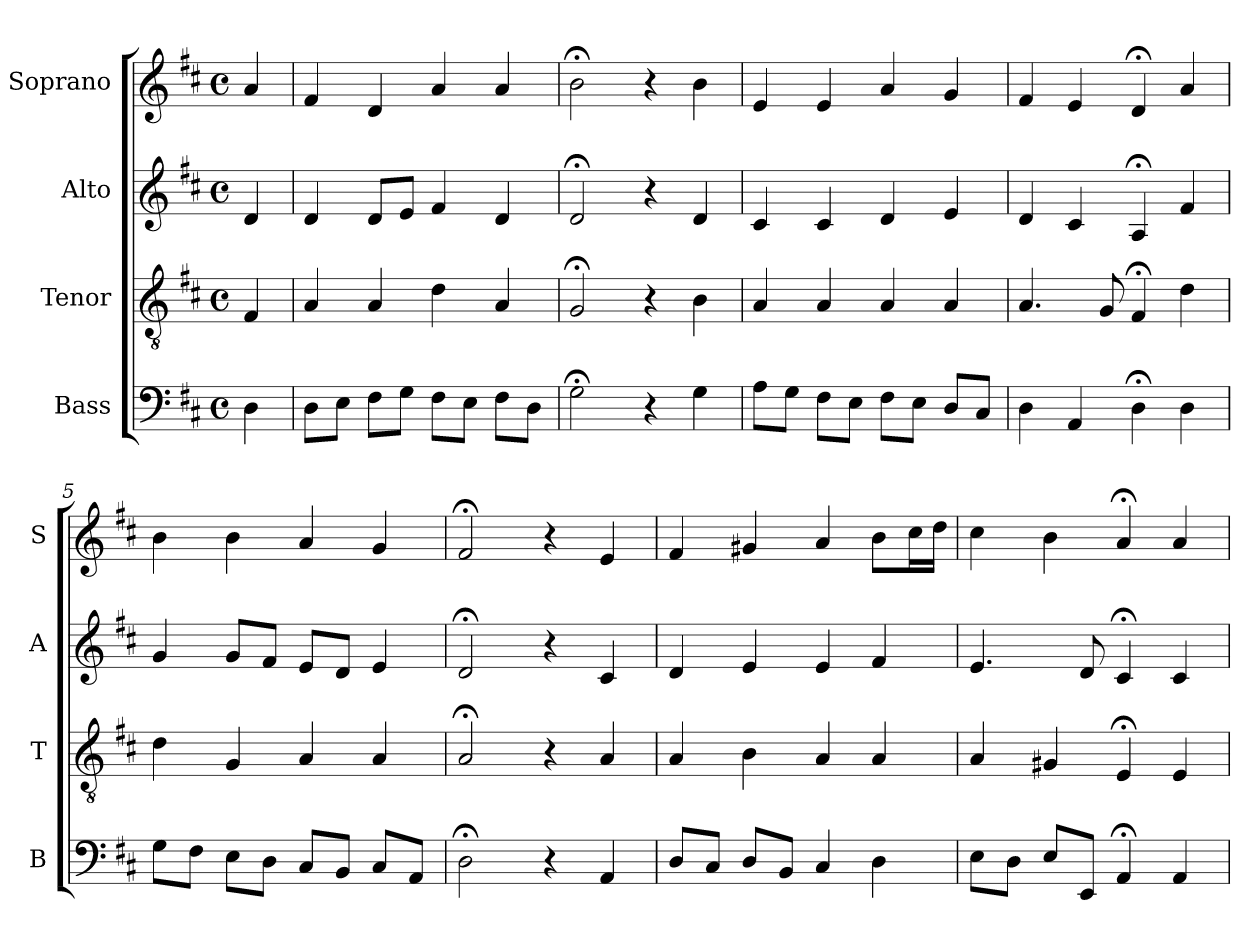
**kern	**kern	**kern	**kern
*part4	*part3	*part2	*part1
*staff4	*staff3	*staff2	*staff1
*I"Bass	*I"Tenor	*I"Alto	*I"Soprano
*I'B	*I'T	*I'A	*I'S
*clefF4	*clefGv2	*clefG2	*clefG2
*k[f#c#]	*k[f#c#]	*k[f#c#]	*k[f#c#]
*D:	*D:	*D:	*D:
*M4/4	*M4/4	*M4/4	*M4/4
*met(c)	*met(c)	*met(c)	*met(c)
*MM100	*MM100	*MM100	*MM100
=	=	=	=
4D	4F#	4d	4a
=1	=1	=1	=1
8DL	4A	4d	4f#
8EJ	.	.	.
8F#L	4A	8dL	4d
8GJ	.	8eJ	.
8F#L	4d	4f#	4a
8EJ	.	.	.
8F#L	4A	4d	4a
8DJ	.	.	.
=2	=2	=2	=2
2G;<	2G;<	2d;<	2b;<
4r	4r	4r	4r
4G	4B	4d	4b
=3	=3	=3	=3
8AL	4A	4c#	4e
8GJ	.	.	.
8F#L	4A	4c#	4e
8EJ	.	.	.
8F#L	4A	4d	4a
8EJ	.	.	.
8DL	4A	4e	4g
8C#J	.	.	.
=4	=4	=4	=4
4D	4.A	4d	4f#
4AA	.	4c#	4e
.	8G	.	.
4D;<	4F#;<	4A;<	4d;<
4D	4d	4f#	4a
=5	=5	=5	=5
8GL	4d	4g	4b
8F#J	.	.	.
8EL	4G	8gL	4b
8DJ	.	8f#J	.
8C#L	4A	8eL	4a
8BBJ	.	8dJ	.
8C#L	4A	4e	4g
8AAJ	.	.	.
=6	=6	=6	=6
2D;<	2A;<	2d;<	2f#;<
4r	4r	4r	4r
4AA	4A	4c#	4e
=7	=7	=7	=7
8DL	4A	4d	4f#
8C#J	.	.	.
8DL	4B	4e	4g#X
8BBJ	.	.	.
4C#	4A	4e	4a
4D	4A	4f#	8bL
.	.	.	16cc#L
.	.	.	16ddJJ
=8	=8	=8	=8
8EL	4A	4.e	4cc#
8DJ	.	.	.
8EL	4G#X	.	4b
8EEJ	.	8d	.
4AA;<	4E;<	4c#;<	4a;<
4AA	4E	4c#	4a
=	=	=	=
*-	*-	*-	*-
